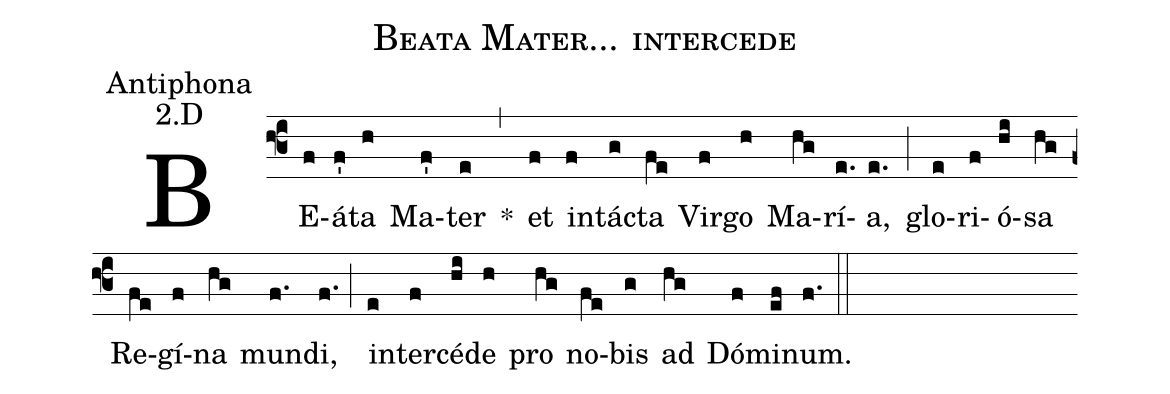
name:Beata Mater... intercede;
office-part:Antiphona;
mode:2.D;
%%
(f3) BE(f)á(f')ta(h) Ma(f')ter(e) *(,) et(f) in(f)tá(g)cta(fe) Vir(f)go(h) Ma(hg)rí(e.)a,(e.) (;) glo(e)ri(f)ó(hi)sa(hg) Re(fe)gí(f)na(hg) mun(f.)di,(f.) (;) in(e)ter(f)cé(hi)de(h) pro(hg) no(fe)bis(g) ad(hg) Dó(f)mi(ef)num.(f.) (::)
